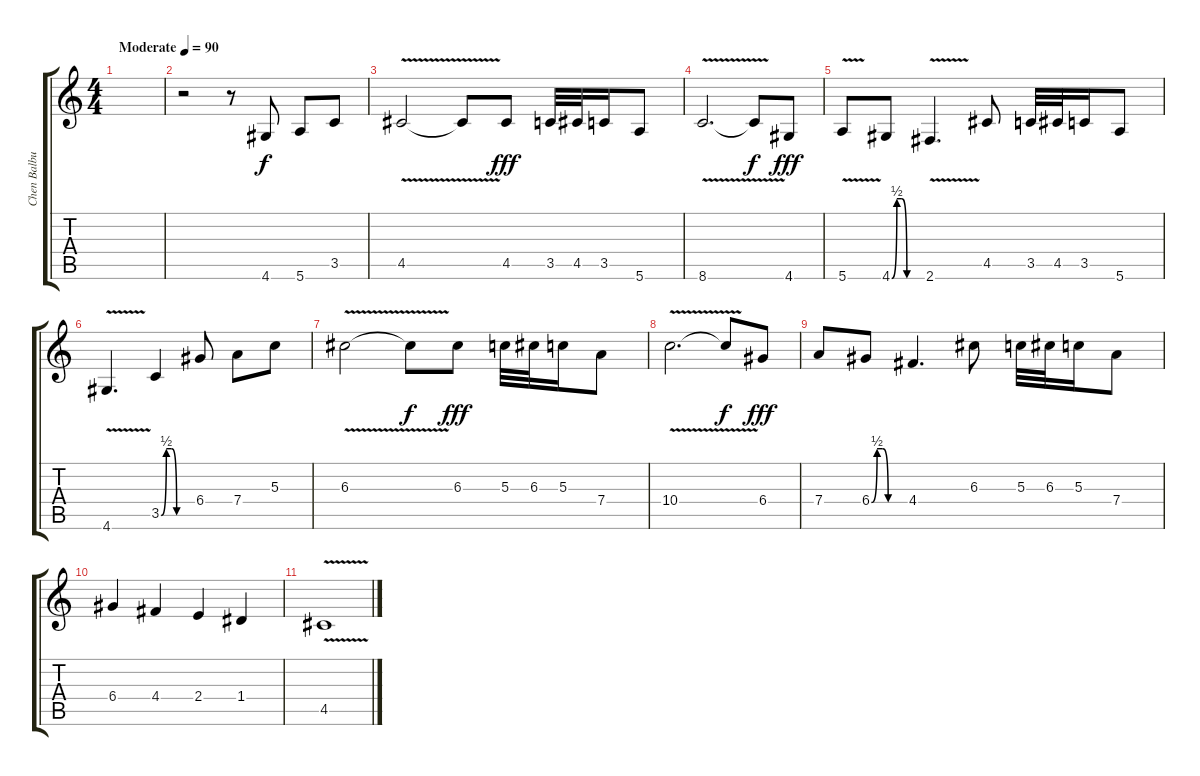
\track ("Chen Balbus" "Chen Balbu") {instrument distortionguitar}
\staff {score tabs}
\tuning (E4 B3 G3 D3 A2 E2) {hide}
\ts (4 4)
\tempo (90 "Moderate")
\clef g2
\ks c
|
r.2 r.8 4.6.8 5.6.8 3.5.8 |
4.5{v}.2 4.5{t}.8{dy f} 4.5.8{dy fff} 3.5.32 4.5.32 3.5.16 5.6.8 |
8.6{v}.2{d} 8.6{t}.8{dy f} 4.6.8{dy fff} |
5.6{v}.8 4.6{be (custom 0 0 10 2 20 2 30 0 60 0)}.8 2.6{v}.4{d} 4.5.8 3.5.32 4.5.32 3.5.16 5.6.8 |
4.6{v}.4{d} 3.5{be (custom 0 0 10 2 20 2 30 0 60 0)}.4 6.4.8 7.4.8 5.3.8 |
6.3{v}.2 6.3{t}.8{dy f} 6.3.8{dy fff} 5.3.32 6.3.32 5.3.16 7.4.8 |
10.4{v}.2{d} 10.4{t}.8{dy f} 6.4.8{dy fff} |
7.4.8 6.4{be (custom 0 0 10 2 20 2 30 0 60 0)}.8 4.4.4{d} 6.3.8 5.3.32 6.3.32 5.3.16 7.4.8 |
6.4.4 4.4.4 2.4.4 1.4.4 |
4.5{v}.1
